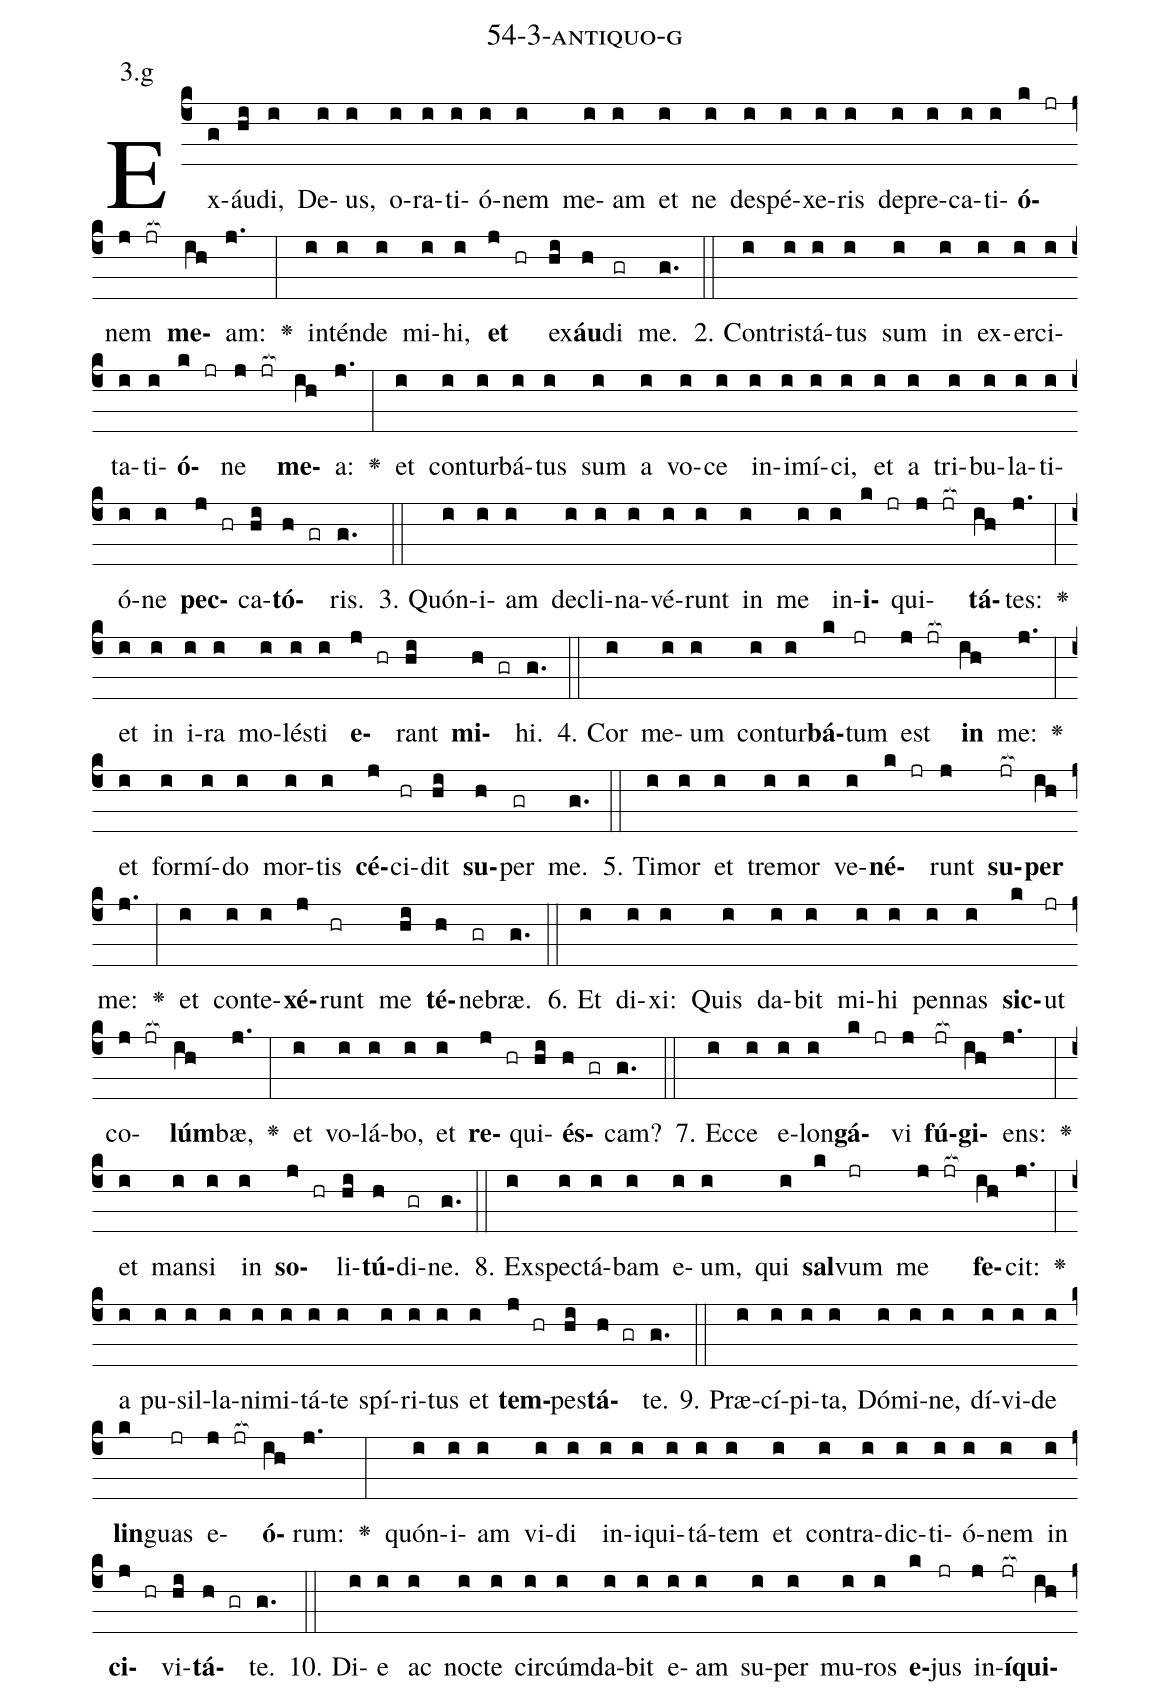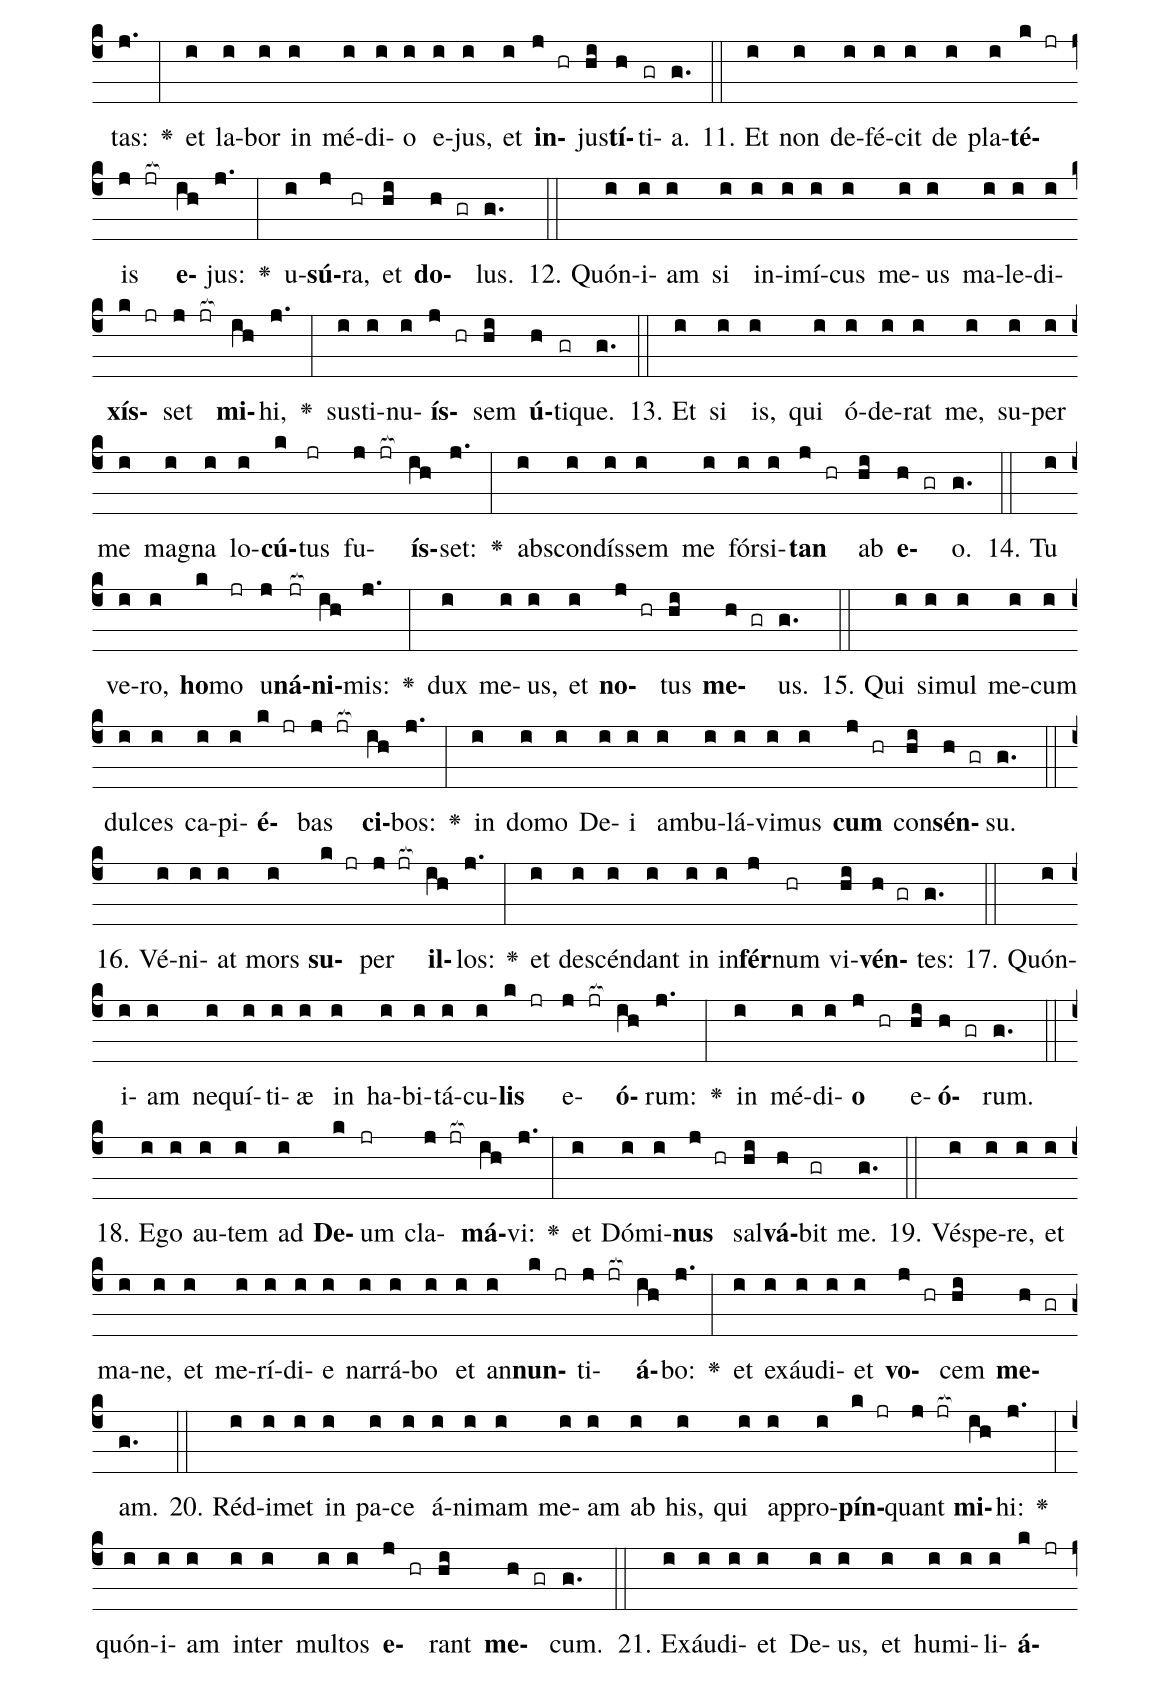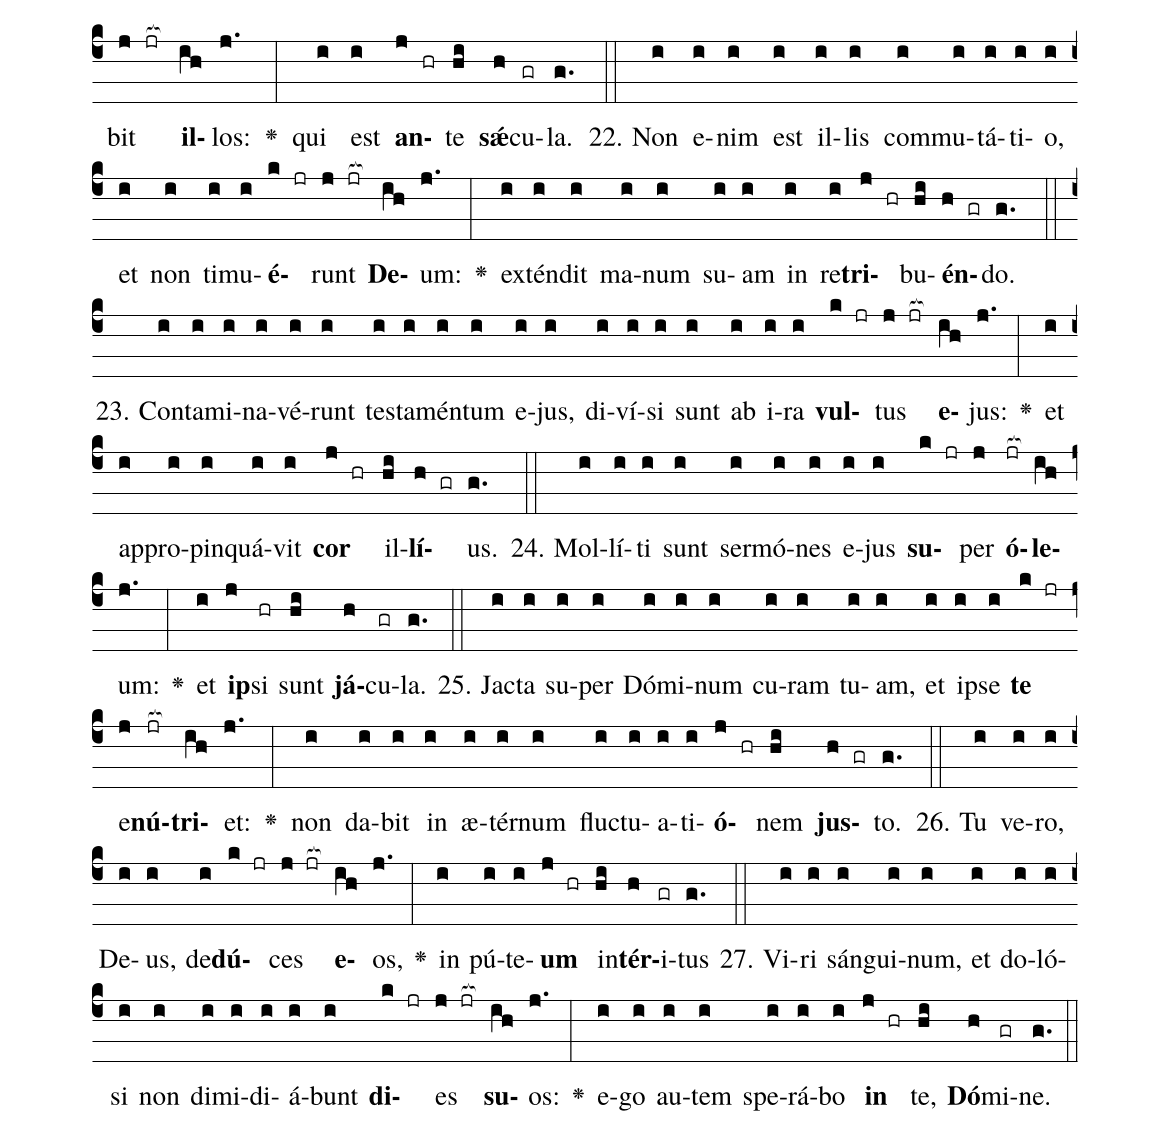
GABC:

name: 54-3-antiquo-g;
annotation: 3.g;
%%
(c4)Ex(g)áu(hi)di,(i) De(i)us,(i) o(i)ra(i)ti(i)ó(i)nem(i) me(i)am(i) et(i) ne(i) de(i)spé(i)xe(i)ris(i) de(i)pre(i)ca(i)ti(i)<b>ó</b>(k jr)nem(j jr[ocb:1{]) <b>me</b>(ih[ocb:0}])am:(j.) <v>\greheightstar</v>(:) in(i)tén(i)de(i) mi(i)hi,(i) <b>et</b>(j hr) ex(hi)<b>áu</b>(h)di(gr) me.(g.) (::)
2. Con(i)tris(i)tá(i)tus(i) sum(i) in(i) ex(i)er(i)ci(i)ta(i)ti(i)<b>ó</b>(k jr)ne(j jr[ocb:1{]) <b>me</b>(ih[ocb:0}])a:(j.) <v>\greheightstar</v>(:) et(i) con(i)tur(i)bá(i)tus(i) sum(i) a(i) vo(i)ce(i) in(i)i(i)mí(i)ci,(i) et(i) a(i) tri(i)bu(i)la(i)ti(i)ó(i)ne(i) <b>pec</b>(j hr)ca(hi)<b>tó</b>(h gr)ris.(g.) (::)
3. Quón(i)i(i)am(i) de(i)cli(i)na(i)vé(i)runt(i) in(i) me(i) in(i)<b>i</b>(k jr)qui(j jr[ocb:1{])<b>tá</b>(ih[ocb:0}])tes:(j.) <v>\greheightstar</v>(:) et(i) in(i) i(i)ra(i) mo(i)lés(i)ti(i) <b>e</b>(j hr)rant(hi) <b>mi</b>(h gr)hi.(g.) (::)
4. Cor(i) me(i)um(i) con(i)tur(i)<b>bá</b>(k)tum(jr) est(j jr[ocb:1{]) <b>in</b>(ih[ocb:0}]) me:(j.) <v>\greheightstar</v>(:) et(i) for(i)mí(i)do(i) mor(i)tis(i) <b>cé</b>(j)ci(hr)dit(hi) <b>su</b>(h)per(gr) me.(g.) (::)
5. Ti(i)mor(i) et(i) tre(i)mor(i) ve(i)<b>né</b>(k jr)runt(j) <b>su</b>(jr[ocb:1{])<b>per</b>(ih[ocb:0}]) me:(j.) <v>\greheightstar</v>(:) et(i) con(i)te(i)<b>xé</b>(j)runt(hr) me(hi) <b>té</b>(h)ne(gr)bræ.(g.) (::)
6. Et(i) di(i)xi:(i) Quis(i) da(i)bit(i) mi(i)hi(i) pen(i)nas(i) <b>sic</b>(k)ut(jr) co(j jr[ocb:1{])<b>lúm</b>(ih[ocb:0}])bæ,(j.) <v>\greheightstar</v>(:) et(i) vo(i)lá(i)bo,(i) et(i) <b>re</b>(j hr)qui(hi)<b>és</b>(h gr)cam?(g.) (::)
7. Ec(i)ce(i) e(i)lon(i)<b>gá</b>(k jr)vi(j) <b>fú</b>(jr[ocb:1{])<b>gi</b>(ih[ocb:0}])ens:(j.) <v>\greheightstar</v>(:) et(i) man(i)si(i) in(i) <b>so</b>(j hr)li(hi)<b>tú</b>(h)di(gr)ne.(g.) (::)
8. Ex(i)spec(i)tá(i)bam(i) e(i)um,(i) qui(i) <b>sal</b>(k)vum(jr) me(j jr[ocb:1{]) <b>fe</b>(ih[ocb:0}])cit:(j.) <v>\greheightstar</v>(:) a(i) pu(i)sil(i)la(i)ni(i)mi(i)tá(i)te(i) spí(i)ri(i)tus(i) et(i) <b>tem</b>(j hr)pes(hi)<b>tá</b>(h gr)te.(g.) (::)
9. Præ(i)cí(i)pi(i)ta,(i) Dó(i)mi(i)ne,(i) dí(i)vi(i)de(i) <b>lin</b>(k)guas(jr) e(j jr[ocb:1{])<b>ó</b>(ih[ocb:0}])rum:(j.) <v>\greheightstar</v>(:) quón(i)i(i)am(i) vi(i)di(i) in(i)i(i)qui(i)tá(i)tem(i) et(i) con(i)tra(i)dic(i)ti(i)ó(i)nem(i) in(i) <b>ci</b>(j hr)vi(hi)<b>tá</b>(h gr)te.(g.) (::)
10. Di(i)e(i) ac(i) noc(i)te(i) cir(i)cúm(i)da(i)bit(i) e(i)am(i) su(i)per(i) mu(i)ros(i) <b>e</b>(k)jus(jr) in(j)<b>í</b>(jr[ocb:1{])<b>qui</b>(ih[ocb:0}])tas:(j.) <v>\greheightstar</v>(:) et(i) la(i)bor(i) in(i) mé(i)di(i)o(i) e(i)jus,(i) et(i) <b>in</b>(j hr)jus(hi)<b>tí</b>(h)ti(gr)a.(g.) (::)
11. Et(i) non(i) de(i)fé(i)cit(i) de(i) pla(i)<b>té</b>(k jr)is(j jr[ocb:1{]) <b>e</b>(ih[ocb:0}])jus:(j.) <v>\greheightstar</v>(:) u(i)<b>sú</b>(j)ra,(hr) et(hi) <b>do</b>(h gr)lus.(g.) (::)
12. Quón(i)i(i)am(i) si(i) in(i)i(i)mí(i)cus(i) me(i)us(i) ma(i)le(i)di(i)<b>xís</b>(k jr)set(j jr[ocb:1{]) <b>mi</b>(ih[ocb:0}])hi,(j.) <v>\greheightstar</v>(:) sus(i)ti(i)nu(i)<b>ís</b>(j hr)sem(hi) <b>ú</b>(h)ti(gr)que.(g.) (::)
13. Et(i) si(i) is,(i) qui(i) ó(i)de(i)rat(i) me,(i) su(i)per(i) me(i) ma(i)gna(i) lo(i)<b>cú</b>(k)tus(jr) fu(j jr[ocb:1{])<b>ís</b>(ih[ocb:0}])set:(j.) <v>\greheightstar</v>(:) abs(i)con(i)dís(i)sem(i) me(i) fór(i)si(i)<b>tan</b>(j hr) ab(hi) <b>e</b>(h gr)o.(g.) (::)
14. Tu(i) ve(i)ro,(i) <b>ho</b>(k)mo(jr) u(j)<b>ná</b>(jr[ocb:1{])<b>ni</b>(ih[ocb:0}])mis:(j.) <v>\greheightstar</v>(:) dux(i) me(i)us,(i) et(i) <b>no</b>(j hr)tus(hi) <b>me</b>(h gr)us.(g.) (::)
15. Qui(i) si(i)mul(i) me(i)cum(i) dul(i)ces(i) ca(i)pi(i)<b>é</b>(k jr)bas(j jr[ocb:1{]) <b>ci</b>(ih[ocb:0}])bos:(j.) <v>\greheightstar</v>(:) in(i) do(i)mo(i) De(i)i(i) am(i)bu(i)lá(i)vi(i)mus(i) <b>cum</b>(j hr) con(hi)<b>sén</b>(h gr)su.(g.) (::)
16. Vé(i)ni(i)at(i) mors(i) <b>su</b>(k jr)per(j jr[ocb:1{]) <b>il</b>(ih[ocb:0}])los:(j.) <v>\greheightstar</v>(:) et(i) de(i)scén(i)dant(i) in(i) in(i)<b>fér</b>(j)num(hr) vi(hi)<b>vén</b>(h gr)tes:(g.) (::)
17. Quón(i)i(i)am(i) ne(i)quí(i)ti(i)æ(i) in(i) ha(i)bi(i)tá(i)cu(i)<b>lis</b>(k jr) e(j jr[ocb:1{])<b>ó</b>(ih[ocb:0}])rum:(j.) <v>\greheightstar</v>(:) in(i) mé(i)di(i)<b>o</b>(j hr) e(hi)<b>ó</b>(h gr)rum.(g.) (::)
18. E(i)go(i) au(i)tem(i) ad(i) <b>De</b>(k)um(jr) cla(j jr[ocb:1{])<b>má</b>(ih[ocb:0}])vi:(j.) <v>\greheightstar</v>(:) et(i) Dó(i)mi(i)<b>nus</b>(j hr) sal(hi)<b>vá</b>(h)bit(gr) me.(g.) (::)
19. Vés(i)pe(i)re,(i) et(i) ma(i)ne,(i) et(i) me(i)rí(i)di(i)e(i) nar(i)rá(i)bo(i) et(i) an(i)<b>nun</b>(k jr)ti(j jr[ocb:1{])<b>á</b>(ih[ocb:0}])bo:(j.) <v>\greheightstar</v>(:) et(i) ex(i)áu(i)di(i)et(i) <b>vo</b>(j hr)cem(hi) <b>me</b>(h gr)am.(g.) (::)
20. Réd(i)i(i)met(i) in(i) pa(i)ce(i) á(i)ni(i)mam(i) me(i)am(i) ab(i) his,(i) qui(i) ap(i)pro(i)<b>pín</b>(k jr)quant(j jr[ocb:1{]) <b>mi</b>(ih[ocb:0}])hi:(j.) <v>\greheightstar</v>(:) quón(i)i(i)am(i) in(i)ter(i) mul(i)tos(i) <b>e</b>(j hr)rant(hi) <b>me</b>(h gr)cum.(g.) (::)
21. Ex(i)áu(i)di(i)et(i) De(i)us,(i) et(i) hu(i)mi(i)li(i)<b>á</b>(k jr)bit(j jr[ocb:1{]) <b>il</b>(ih[ocb:0}])los:(j.) <v>\greheightstar</v>(:) qui(i) est(i) <b>an</b>(j hr)te(hi) <b>sǽ</b>(h)cu(gr)la.(g.) (::)
22. Non(i) e(i)nim(i) est(i) il(i)lis(i) com(i)mu(i)tá(i)ti(i)o,(i) et(i) non(i) ti(i)mu(i)<b>é</b>(k jr)runt(j jr[ocb:1{]) <b>De</b>(ih[ocb:0}])um:(j.) <v>\greheightstar</v>(:) ex(i)tén(i)dit(i) ma(i)num(i) su(i)am(i) in(i) re(i)<b>tri</b>(j hr)bu(hi)<b>én</b>(h gr)do.(g.) (::)
23. Con(i)ta(i)mi(i)na(i)vé(i)runt(i) tes(i)ta(i)mén(i)tum(i) e(i)jus,(i) di(i)ví(i)si(i) sunt(i) ab(i) i(i)ra(i) <b>vul</b>(k jr)tus(j jr[ocb:1{]) <b>e</b>(ih[ocb:0}])jus:(j.) <v>\greheightstar</v>(:) et(i) ap(i)pro(i)pin(i)quá(i)vit(i) <b>cor</b>(j hr) il(hi)<b>lí</b>(h gr)us.(g.) (::)
24. Mol(i)lí(i)ti(i) sunt(i) ser(i)mó(i)nes(i) e(i)jus(i) <b>su</b>(k jr)per(j) <b>ó</b>(jr[ocb:1{])<b>le</b>(ih[ocb:0}])um:(j.) <v>\greheightstar</v>(:) et(i) <b>ip</b>(j)si(hr) sunt(hi) <b>já</b>(h)cu(gr)la.(g.) (::)
25. Jac(i)ta(i) su(i)per(i) Dó(i)mi(i)num(i) cu(i)ram(i) tu(i)am,(i) et(i) ip(i)se(i) <b>te</b>(k jr) e(j)<b>nú</b>(jr[ocb:1{])<b>tri</b>(ih[ocb:0}])et:(j.) <v>\greheightstar</v>(:) non(i) da(i)bit(i) in(i) æ(i)tér(i)num(i) fluc(i)tu(i)a(i)ti(i)<b>ó</b>(j hr)nem(hi) <b>jus</b>(h gr)to.(g.) (::)
26. Tu(i) ve(i)ro,(i) De(i)us,(i) de(i)<b>dú</b>(k jr)ces(j jr[ocb:1{]) <b>e</b>(ih[ocb:0}])os,(j.) <v>\greheightstar</v>(:) in(i) pú(i)te(i)<b>um</b>(j hr) in(hi)<b>tér</b>(h)i(gr)tus(g.) (::)
27. Vi(i)ri(i) sán(i)gui(i)num,(i) et(i) do(i)ló(i)si(i) non(i) di(i)mi(i)di(i)á(i)bunt(i) <b>di</b>(k jr)es(j jr[ocb:1{]) <b>su</b>(ih[ocb:0}])os:(j.) <v>\greheightstar</v>(:) e(i)go(i) au(i)tem(i) spe(i)rá(i)bo(i) <b>in</b>(j hr) te,(hi) <b>Dó</b>(h)mi(gr)ne.(g.) (::)
